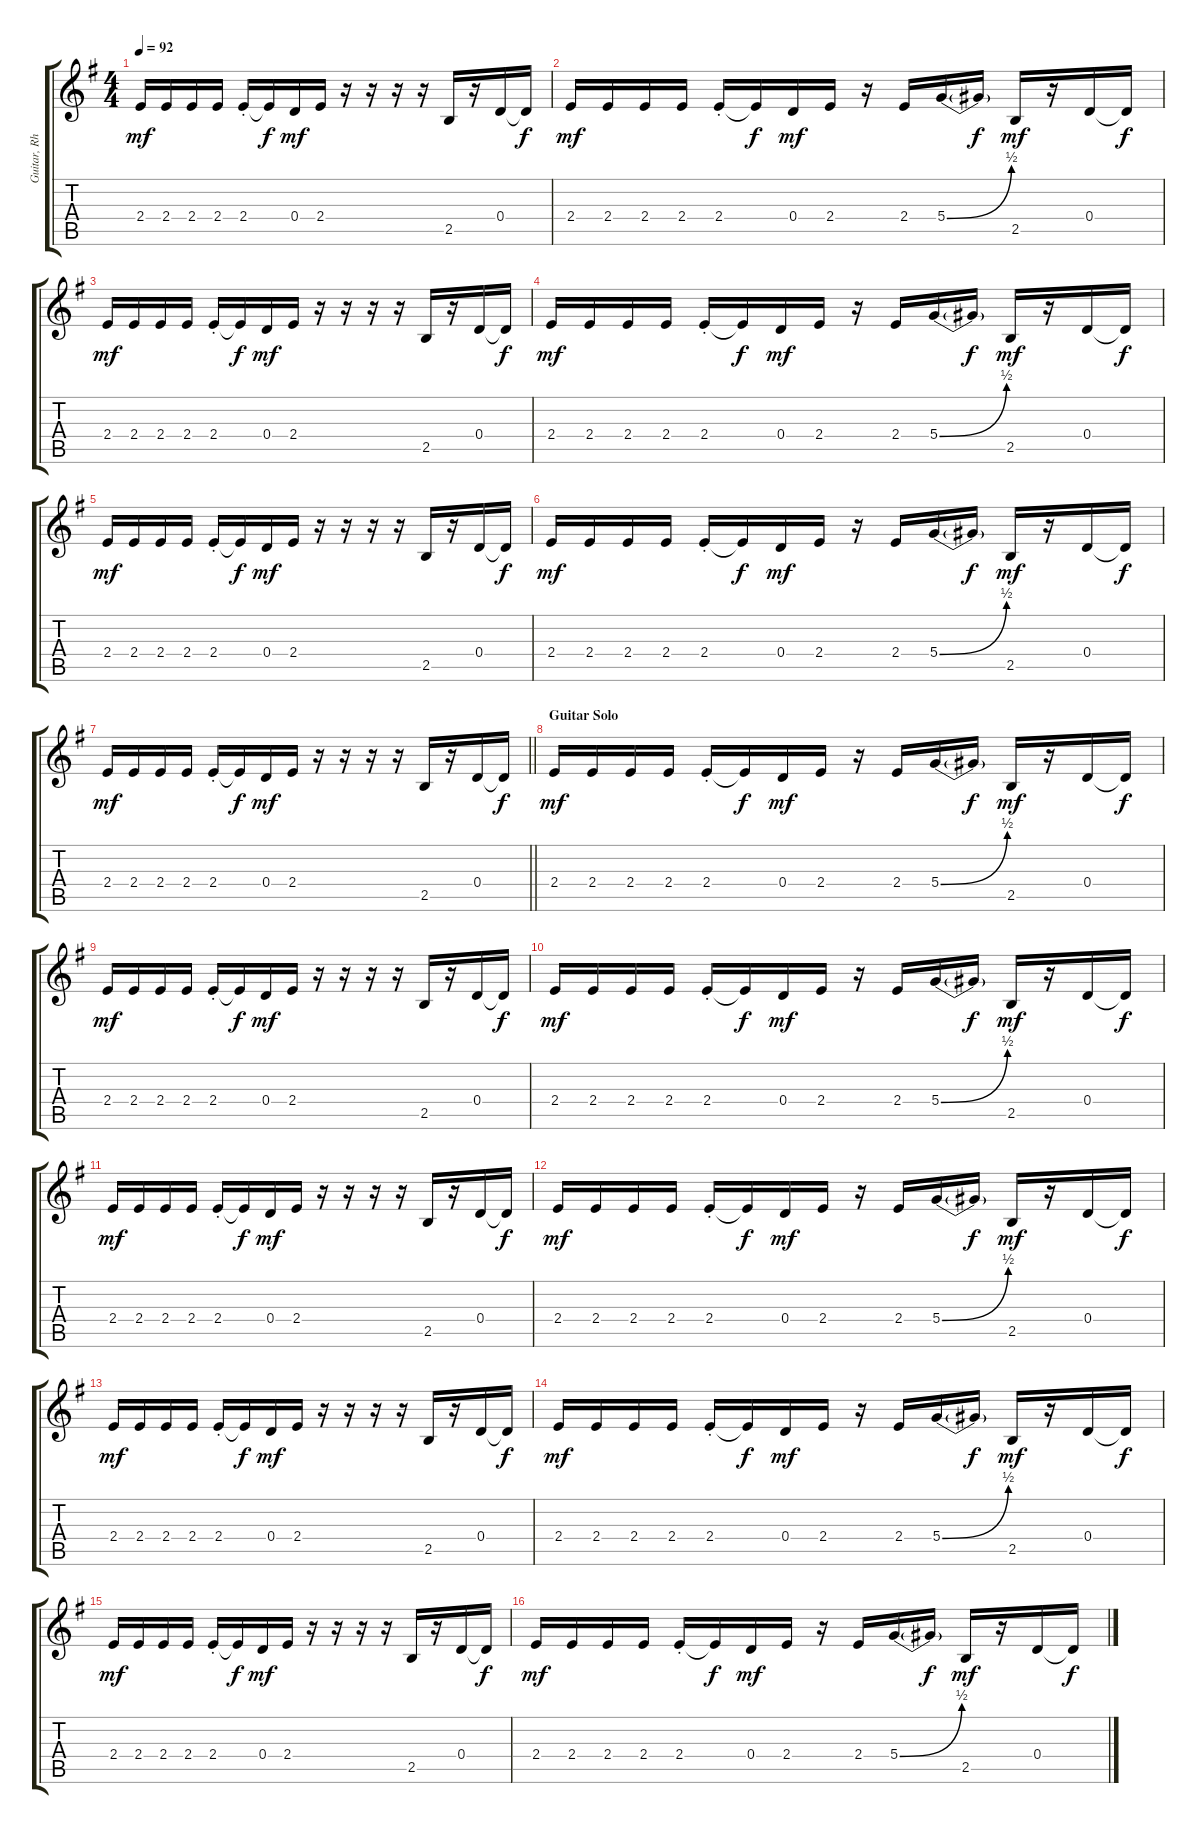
\track ("Guitar, Rhythm 2" "Guitar, Rh") {instrument distortionguitar}
\staff {score tabs}
\tuning (E4 B3 G3 D3 A2 E2) {hide}
\ts (4 4)
\tempo 92
\clef g2
\ks g
2.4.16{dy mf} 2.4.16 2.4.16 2.4.16 2.4{st}.16 2.4{t}.16{dy f} 0.4.16{dy mf} 2.4.16 r.16 r.16 r.16 r.16 2.5.16 r.16 0.4.16 0.4{t}.16{dy f} |
2.4.16{dy mf} 2.4.16 2.4.16 2.4.16 2.4{st}.16 2.4{t}.16{dy f} 0.4.16{dy mf} 2.4.16 r.16 2.4.16 5.4{be (bend 0 0 60 2)}.16 5.4{t}.16{dy f} 2.5.16{dy mf} r.16 0.4.16 0.4{t}.16{dy f} |
2.4.16{dy mf} 2.4.16 2.4.16 2.4.16 2.4{st}.16 2.4{t}.16{dy f} 0.4.16{dy mf} 2.4.16 r.16 r.16 r.16 r.16 2.5.16 r.16 0.4.16 0.4{t}.16{dy f} |
2.4.16{dy mf} 2.4.16 2.4.16 2.4.16 2.4{st}.16 2.4{t}.16{dy f} 0.4.16{dy mf} 2.4.16 r.16 2.4.16 5.4{be (bend 0 0 60 2)}.16 5.4{t}.16{dy f} 2.5.16{dy mf} r.16 0.4.16 0.4{t}.16{dy f} |
2.4.16{dy mf} 2.4.16 2.4.16 2.4.16 2.4{st}.16 2.4{t}.16{dy f} 0.4.16{dy mf} 2.4.16 r.16 r.16 r.16 r.16 2.5.16 r.16 0.4.16 0.4{t}.16{dy f} |
2.4.16{dy mf} 2.4.16 2.4.16 2.4.16 2.4{st}.16 2.4{t}.16{dy f} 0.4.16{dy mf} 2.4.16 r.16 2.4.16 5.4{be (bend 0 0 60 2)}.16 5.4{t}.16{dy f} 2.5.16{dy mf} r.16 0.4.16 0.4{t}.16{dy f} |
\barLineRight lightlight
2.4.16{dy mf} 2.4.16 2.4.16 2.4.16 2.4{st}.16 2.4{t}.16{dy f} 0.4.16{dy mf} 2.4.16 r.16 r.16 r.16 r.16 2.5.16 r.16 0.4.16 0.4{t}.16{dy f} |
\section ("" "Guitar Solo")
2.4.16{dy mf} 2.4.16 2.4.16 2.4.16 2.4{st}.16 2.4{t}.16{dy f} 0.4.16{dy mf} 2.4.16 r.16 2.4.16 5.4{be (bend 0 0 60 2)}.16 5.4{t}.16{dy f} 2.5.16{dy mf} r.16 0.4.16 0.4{t}.16{dy f} |
2.4.16{dy mf} 2.4.16 2.4.16 2.4.16 2.4{st}.16 2.4{t}.16{dy f} 0.4.16{dy mf} 2.4.16 r.16 r.16 r.16 r.16 2.5.16 r.16 0.4.16 0.4{t}.16{dy f} |
2.4.16{dy mf} 2.4.16 2.4.16 2.4.16 2.4{st}.16 2.4{t}.16{dy f} 0.4.16{dy mf} 2.4.16 r.16 2.4.16 5.4{be (bend 0 0 60 2)}.16 5.4{t}.16{dy f} 2.5.16{dy mf} r.16 0.4.16 0.4{t}.16{dy f} |
2.4.16{dy mf} 2.4.16 2.4.16 2.4.16 2.4{st}.16 2.4{t}.16{dy f} 0.4.16{dy mf} 2.4.16 r.16 r.16 r.16 r.16 2.5.16 r.16 0.4.16 0.4{t}.16{dy f} |
2.4.16{dy mf} 2.4.16 2.4.16 2.4.16 2.4{st}.16 2.4{t}.16{dy f} 0.4.16{dy mf} 2.4.16 r.16 2.4.16 5.4{be (bend 0 0 60 2)}.16 5.4{t}.16{dy f} 2.5.16{dy mf} r.16 0.4.16 0.4{t}.16{dy f} |
2.4.16{dy mf} 2.4.16 2.4.16 2.4.16 2.4{st}.16 2.4{t}.16{dy f} 0.4.16{dy mf} 2.4.16 r.16 r.16 r.16 r.16 2.5.16 r.16 0.4.16 0.4{t}.16{dy f} |
2.4.16{dy mf} 2.4.16 2.4.16 2.4.16 2.4{st}.16 2.4{t}.16{dy f} 0.4.16{dy mf} 2.4.16 r.16 2.4.16 5.4{be (bend 0 0 60 2)}.16 5.4{t}.16{dy f} 2.5.16{dy mf} r.16 0.4.16 0.4{t}.16{dy f} |
2.4.16{dy mf} 2.4.16 2.4.16 2.4.16 2.4{st}.16 2.4{t}.16{dy f} 0.4.16{dy mf} 2.4.16 r.16 r.16 r.16 r.16 2.5.16 r.16 0.4.16 0.4{t}.16{dy f} |
2.4.16{dy mf} 2.4.16 2.4.16 2.4.16 2.4{st}.16 2.4{t}.16{dy f} 0.4.16{dy mf} 2.4.16 r.16 2.4.16 5.4{be (bend 0 0 60 2)}.16 5.4{t}.16{dy f} 2.5.16{dy mf} r.16 0.4.16 0.4{t}.16{dy f}
